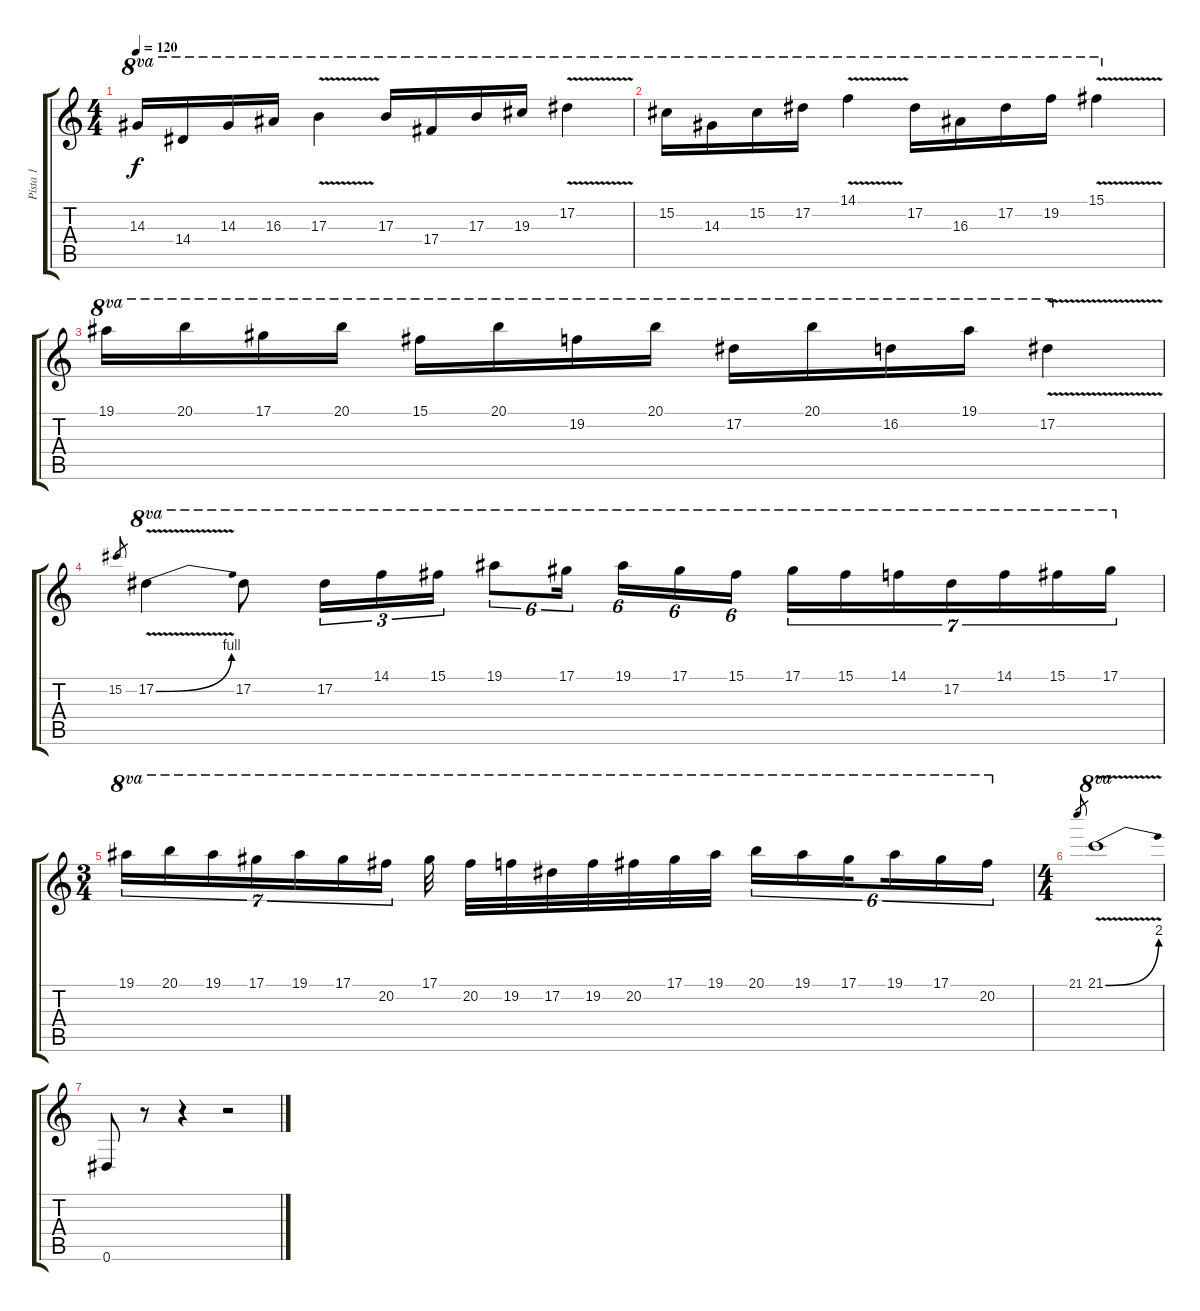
\track ("Pista 1" "Pista 1") {instrument overdrivenguitar}
\staff {score tabs}
\tuning (Eb4 Bb3 Gb3 Db3 Ab2 Eb2) {hide}
\ts (4 4)
\tempo 120
\clef g2
\ks c
14.3.16{ot 8va dy f} 14.4.16{ot 8va} 14.3.16{ot 8va} 16.3.16{ot 8va} 17.3{v}.4{ot 8va} 17.3.16{ot 8va} 17.4.16{ot 8va} 17.3.16{ot 8va} 19.3.16{ot 8va} 17.2{v}.4{ot 8va} |
15.2.16{ot 8va} 14.3.16{ot 8va} 15.2.16{ot 8va} 17.2.16{ot 8va} 14.1{v}.4{ot 8va} 17.2.16{ot 8va} 16.3.16{ot 8va} 17.2.16{ot 8va} 19.2.16{ot 8va} 15.1{v}.4{ot 8va} |
19.1.16{ot 8va} 20.1.16{ot 8va} 17.1.16{ot 8va} 20.1.16{ot 8va} 15.1.16{ot 8va} 20.1.16{ot 8va} 19.2.16{ot 8va} 20.1.16{ot 8va} 17.2.16{ot 8va} 20.1.16{ot 8va} 16.2.16{ot 8va} 19.1.16{ot 8va} 17.2{v}.4{ot 8va} |
15.2.8{gr} 17.2{be (bend 0 0 60 4) v}.4{ot 8va} 17.2.8{ot 8va} 17.2.16{tu (3 2) ot 8va} 14.1.16{tu (3 2) ot 8va} 15.1.16{tu (3 2) ot 8va} 19.1.8{tu (6 4) ot 8va} 17.1.16{tu (6 4) ot 8va beam splitsecondary} 19.1.16{tu (6 4) ot 8va} 17.1.16{tu (6 4) ot 8va} 15.1.16{tu (6 4) ot 8va} 17.1.16{tu (7 4) ot 8va} 15.1.16{tu (7 4) ot 8va} 14.1.16{tu (7 4) ot 8va} 17.2.16{tu (7 4) ot 8va} 14.1.16{tu (7 4) ot 8va} 15.1.16{tu (7 4) ot 8va} 17.1.16{tu (7 4) ot 8va} |
\ts (3 4)
19.1.16{tu (7 4) ot 8va} 20.1.16{tu (7 4) ot 8va} 19.1.16{tu (7 4) ot 8va} 17.1.16{tu (7 4) ot 8va} 19.1.16{tu (7 4) ot 8va} 17.1.16{tu (7 4) ot 8va} 20.2.16{tu (7 4) ot 8va} 17.1.32{ot 8va} 20.2.32{ot 8va} 19.2.32{ot 8va} 17.2.32{ot 8va} 19.2.32{ot 8va} 20.2.32{ot 8va} 17.1.32{ot 8va} 19.1.32{ot 8va} 20.1.16{tu (6 4) ot 8va} 19.1.16{tu (6 4) ot 8va} 17.1.16{tu (6 4) ot 8va beam splitsecondary} 19.1.16{tu (6 4) ot 8va} 17.1.16{tu (6 4) ot 8va} 20.2.16{tu (6 4) ot 8va} |
\ts (4 4)
21.1.8{gr} 21.1{be (bend 0 0 60 8) v}.1{ot 8va} |
0.6.8 r.8 r.4 r.2
